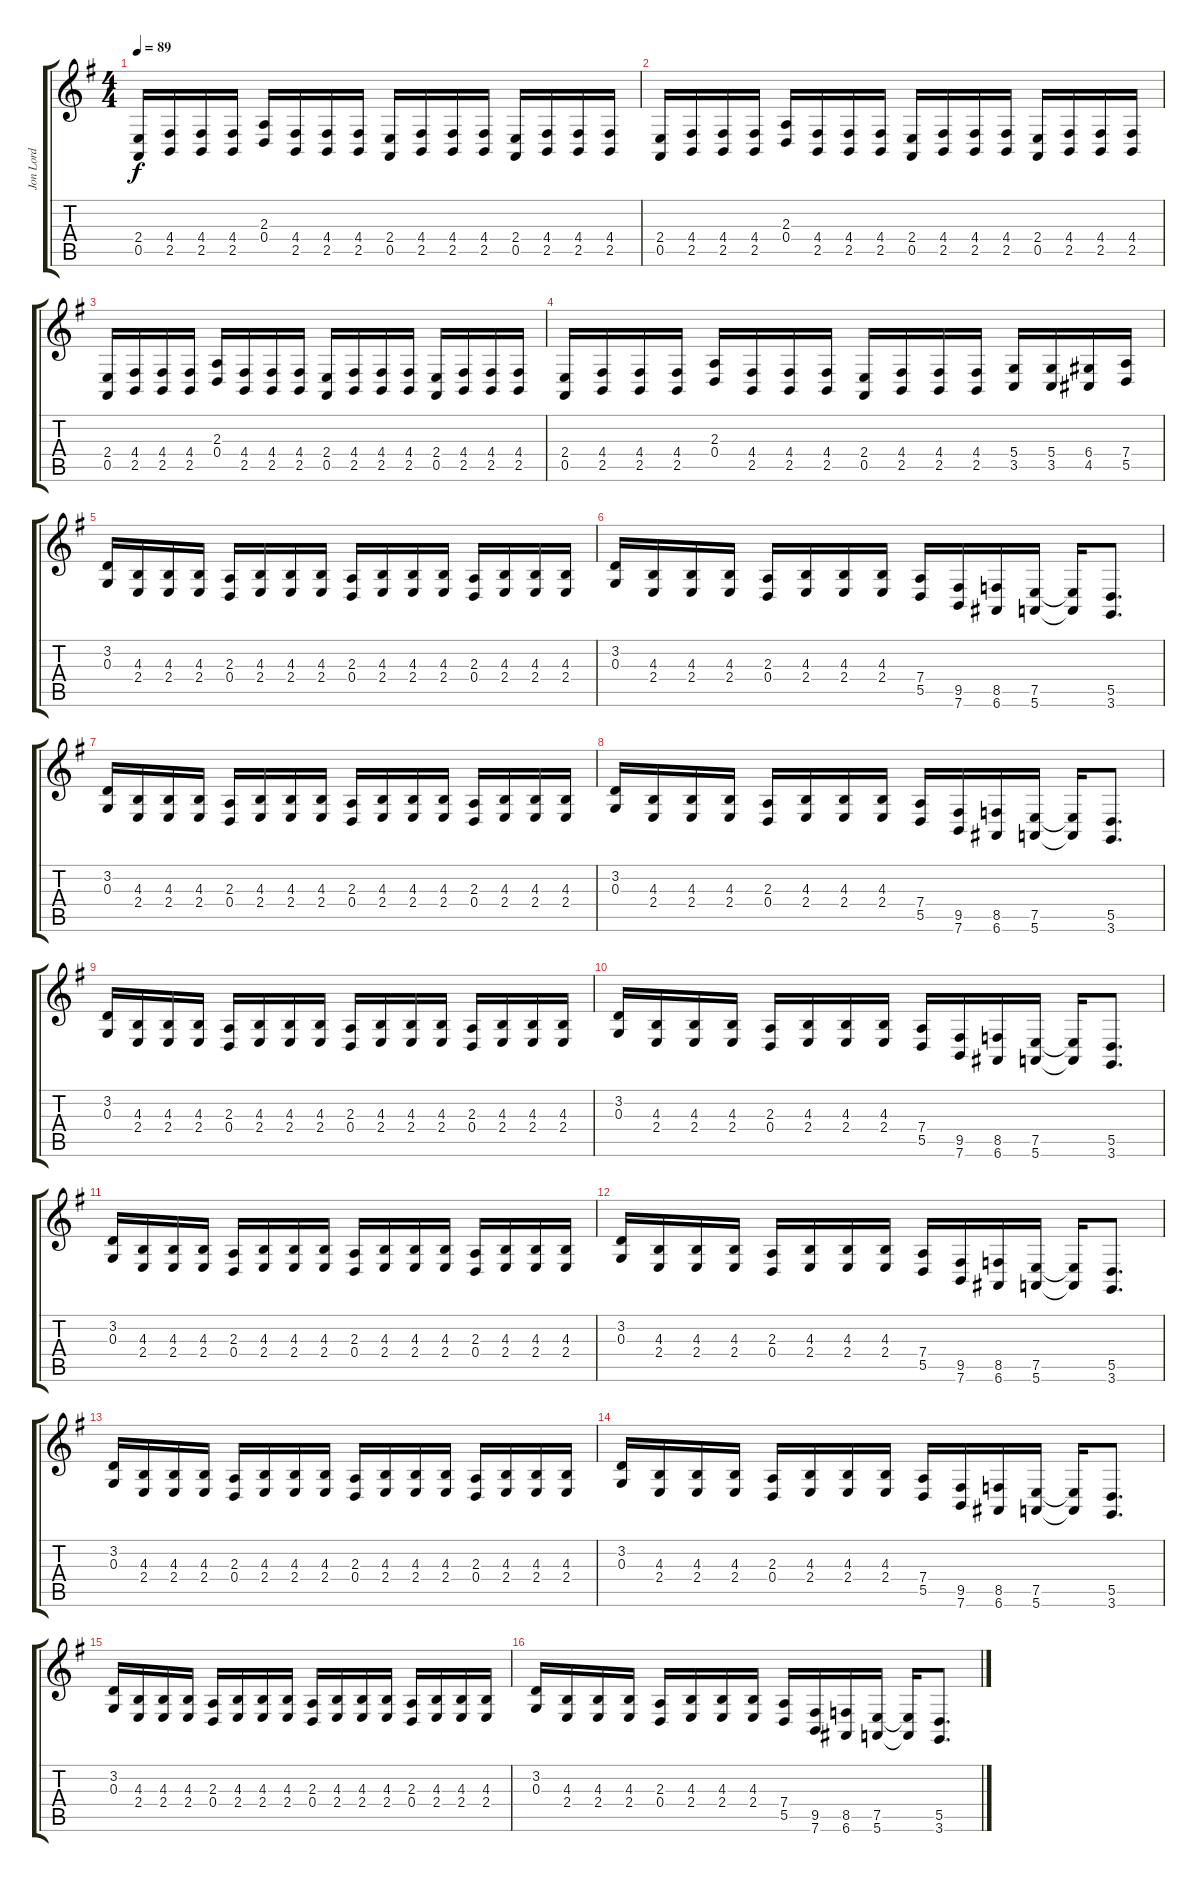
\track ("Jon Lord" "Jon Lord") {instrument lead1square}
\staff {score tabs}
\tuning (E4 B3 G3 D3 A2 E2) {hide}
\ts (4 4)
\tempo 89
\clef g2
\ks eminor
(2.4 0.5).16{dy f} (4.4 2.5).16 (4.4 2.5).16 (4.4 2.5).16 (2.3 0.4).16 (4.4 2.5).16 (4.4 2.5).16 (4.4 2.5).16 (2.4 0.5).16 (4.4 2.5).16 (4.4 2.5).16 (4.4 2.5).16 (2.4 0.5).16 (4.4 2.5).16 (4.4 2.5).16 (4.4 2.5).16 |
(2.4 0.5).16 (4.4 2.5).16 (4.4 2.5).16 (4.4 2.5).16 (2.3 0.4).16 (4.4 2.5).16 (4.4 2.5).16 (4.4 2.5).16 (2.4 0.5).16 (4.4 2.5).16 (4.4 2.5).16 (4.4 2.5).16 (2.4 0.5).16 (4.4 2.5).16 (4.4 2.5).16 (4.4 2.5).16 |
(2.4 0.5).16 (4.4 2.5).16 (4.4 2.5).16 (4.4 2.5).16 (2.3 0.4).16 (4.4 2.5).16 (4.4 2.5).16 (4.4 2.5).16 (2.4 0.5).16 (4.4 2.5).16 (4.4 2.5).16 (4.4 2.5).16 (2.4 0.5).16 (4.4 2.5).16 (4.4 2.5).16 (4.4 2.5).16 |
(2.4 0.5).16 (4.4 2.5).16 (4.4 2.5).16 (4.4 2.5).16 (2.3 0.4).16 (4.4 2.5).16 (4.4 2.5).16 (4.4 2.5).16 (2.4 0.5).16 (4.4 2.5).16 (4.4 2.5).16 (4.4 2.5).16 (5.4 3.5).16 (5.4 3.5).16 (6.4 4.5).16 (7.4 5.5).16 |
(3.2 0.3).16 (4.3 2.4).16 (4.3 2.4).16 (4.3 2.4).16 (2.3 0.4).16 (4.3 2.4).16 (4.3 2.4).16 (4.3 2.4).16 (2.3 0.4).16 (4.3 2.4).16 (4.3 2.4).16 (4.3 2.4).16 (2.3 0.4).16 (4.3 2.4).16 (4.3 2.4).16 (4.3 2.4).16 |
(3.2 0.3).16 (4.3 2.4).16 (4.3 2.4).16 (4.3 2.4).16 (2.3 0.4).16 (4.3 2.4).16 (4.3 2.4).16 (4.3 2.4).16 (7.4 5.5).16 (9.5 7.6).16 (8.5 6.6).16 (7.5 5.6).16 (7.5{t} 5.6{t}).16 (5.5 3.6).8{d} |
(3.2 0.3).16 (4.3 2.4).16 (4.3 2.4).16 (4.3 2.4).16 (2.3 0.4).16 (4.3 2.4).16 (4.3 2.4).16 (4.3 2.4).16 (2.3 0.4).16 (4.3 2.4).16 (4.3 2.4).16 (4.3 2.4).16 (2.3 0.4).16 (4.3 2.4).16 (4.3 2.4).16 (4.3 2.4).16 |
(3.2 0.3).16 (4.3 2.4).16 (4.3 2.4).16 (4.3 2.4).16 (2.3 0.4).16 (4.3 2.4).16 (4.3 2.4).16 (4.3 2.4).16 (7.4 5.5).16 (9.5 7.6).16 (8.5 6.6).16 (7.5 5.6).16 (7.5{t} 5.6{t}).16 (5.5 3.6).8{d} |
(3.2 0.3).16 (4.3 2.4).16 (4.3 2.4).16 (4.3 2.4).16 (2.3 0.4).16 (4.3 2.4).16 (4.3 2.4).16 (4.3 2.4).16 (2.3 0.4).16 (4.3 2.4).16 (4.3 2.4).16 (4.3 2.4).16 (2.3 0.4).16 (4.3 2.4).16 (4.3 2.4).16 (4.3 2.4).16 |
(3.2 0.3).16 (4.3 2.4).16 (4.3 2.4).16 (4.3 2.4).16 (2.3 0.4).16 (4.3 2.4).16 (4.3 2.4).16 (4.3 2.4).16 (7.4 5.5).16 (9.5 7.6).16 (8.5 6.6).16 (7.5 5.6).16 (7.5{t} 5.6{t}).16 (5.5 3.6).8{d} |
(3.2 0.3).16 (4.3 2.4).16 (4.3 2.4).16 (4.3 2.4).16 (2.3 0.4).16 (4.3 2.4).16 (4.3 2.4).16 (4.3 2.4).16 (2.3 0.4).16 (4.3 2.4).16 (4.3 2.4).16 (4.3 2.4).16 (2.3 0.4).16 (4.3 2.4).16 (4.3 2.4).16 (4.3 2.4).16 |
(3.2 0.3).16 (4.3 2.4).16 (4.3 2.4).16 (4.3 2.4).16 (2.3 0.4).16 (4.3 2.4).16 (4.3 2.4).16 (4.3 2.4).16 (7.4 5.5).16 (9.5 7.6).16 (8.5 6.6).16 (7.5 5.6).16 (7.5{t} 5.6{t}).16 (5.5 3.6).8{d} |
(3.2 0.3).16 (4.3 2.4).16 (4.3 2.4).16 (4.3 2.4).16 (2.3 0.4).16 (4.3 2.4).16 (4.3 2.4).16 (4.3 2.4).16 (2.3 0.4).16 (4.3 2.4).16 (4.3 2.4).16 (4.3 2.4).16 (2.3 0.4).16 (4.3 2.4).16 (4.3 2.4).16 (4.3 2.4).16 |
(3.2 0.3).16 (4.3 2.4).16 (4.3 2.4).16 (4.3 2.4).16 (2.3 0.4).16 (4.3 2.4).16 (4.3 2.4).16 (4.3 2.4).16 (7.4 5.5).16 (9.5 7.6).16 (8.5 6.6).16 (7.5 5.6).16 (7.5{t} 5.6{t}).16 (5.5 3.6).8{d} |
(3.2 0.3).16 (4.3 2.4).16 (4.3 2.4).16 (4.3 2.4).16 (2.3 0.4).16 (4.3 2.4).16 (4.3 2.4).16 (4.3 2.4).16 (2.3 0.4).16 (4.3 2.4).16 (4.3 2.4).16 (4.3 2.4).16 (2.3 0.4).16 (4.3 2.4).16 (4.3 2.4).16 (4.3 2.4).16 |
(3.2 0.3).16 (4.3 2.4).16 (4.3 2.4).16 (4.3 2.4).16 (2.3 0.4).16 (4.3 2.4).16 (4.3 2.4).16 (4.3 2.4).16 (7.4 5.5).16 (9.5 7.6).16 (8.5 6.6).16 (7.5 5.6).16 (7.5{t} 5.6{t}).16 (5.5 3.6).8{d}
